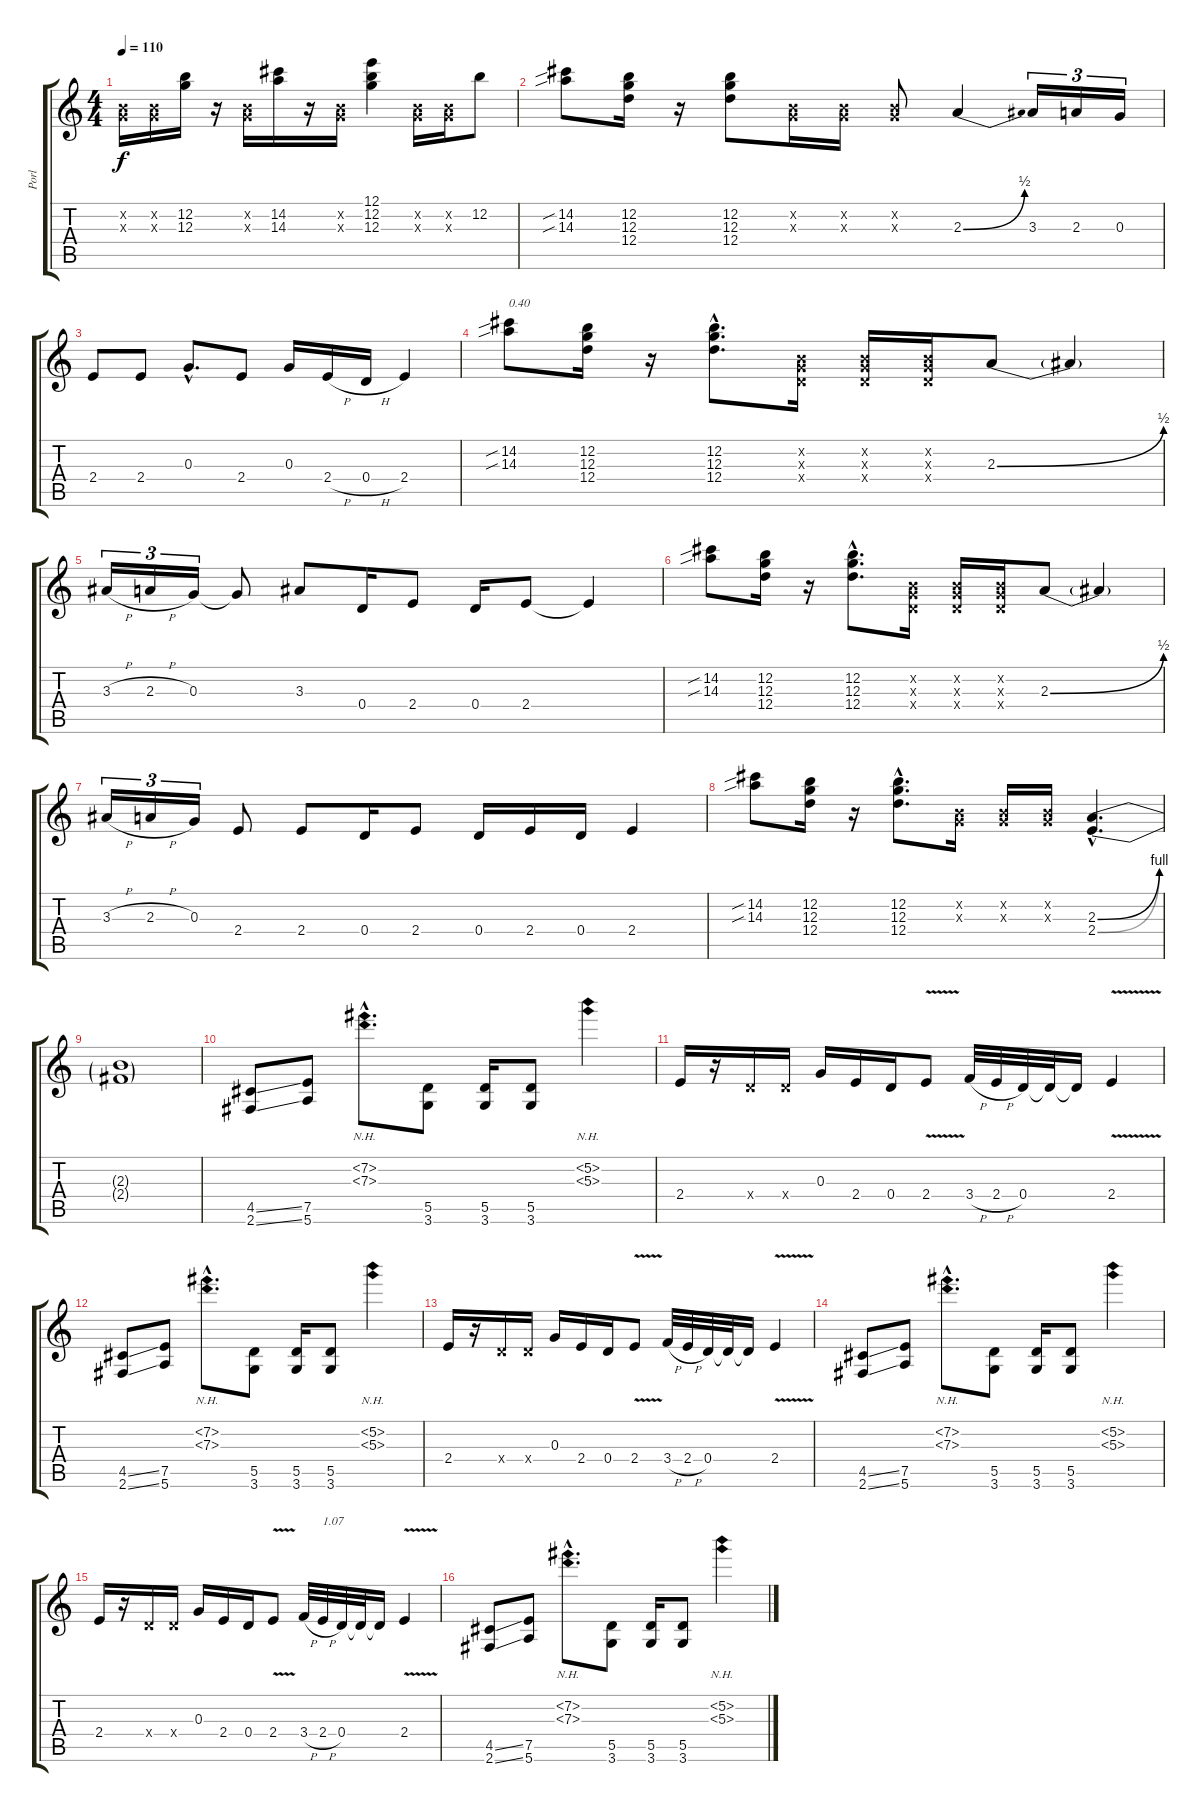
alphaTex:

\track ("Porl" "Porl") {instrument overdrivenguitar}
\staff {score tabs}
\tuning (E4 B3 G3 D3 A2 E2) {hide}
\ts (4 4)
\tempo 110
\clef g2
\ks c
(0.2{x} 0.3{x}).16{dy f} (0.2{x} 0.3{x}).16 (12.2 12.3).16 r.16 (0.2{x} 0.3{x}).16 (14.2 14.3).16 r.16 (0.2{x} 0.3{x}).16 (12.1 12.2 12.3).4 (0.2{x} 0.3{x}).16 (0.2{x} 0.3{x}).16 12.2.8 |
(14.2{sib} 14.3{sib}).8 (12.2 12.3 12.4).16 r.16 (12.2 12.3 12.4).8 (0.2{x} 0.3{x}).16 (0.2{x} 0.3{x}).16 (0.2{x} 0.3{x}).8 2.3{be (bend 0 0 60 2)}.4 3.3.16{tu (3 2)} 2.3.16{tu (3 2)} 0.3.16{tu (3 2)} |
2.4.8 2.4.8 0.3{hac}.8{d} 2.4.8 0.3.16 2.4{h}.16 0.4{h}.16 2.4.4 |
(14.2{sib} 14.3{sib}).8{txt "0.40"} (12.2 12.3 12.4).16 r.16 (12.2{hac} 12.3{hac} 12.4{hac}).8{d} (0.2{x} 0.3{x} 0.4{x}).16 (0.2{x} 0.3{x} 0.4{x}).16 (0.2{x} 0.3{x} 0.4{x}).16 2.3{be (bend 0 0 60 2)}.8 2.3{t}.4 |
3.3{h}.16{tu (3 2)} 2.3{h}.16{tu (3 2)} 0.3.16{tu (3 2)} 0.3{t}.8 3.3.8 0.4.16 2.4.8 0.4.16 2.4.8 2.4{t}.4 |
(14.2{sib} 14.3{sib}).8 (12.2 12.3 12.4).16 r.16 (12.2{hac} 12.3{hac} 12.4{hac}).8{d} (0.2{x} 0.3{x} 0.4{x}).16 (0.2{x} 0.3{x} 0.4{x}).16 (0.2{x} 0.3{x} 0.4{x}).16 2.3{be (bend 0 0 60 2)}.8 2.3{t}.4 |
3.3{h}.16{tu (3 2)} 2.3{h}.16{tu (3 2)} 0.3.16{tu (3 2)} 2.4.8 2.4.8 0.4.16 2.4.8 0.4.16 2.4.16 0.4.16 2.4.4 |
(14.2{sib} 14.3{sib}).8 (12.2 12.3 12.4).16 r.16 (12.2{hac} 12.3{hac} 12.4{hac}).8{d} (0.2{x} 0.3{x}).16 (0.2{x} 0.3{x}).16 (0.2{x} 0.3{x}).16 (2.3{be (bend 0 0 60 4) hac} 2.4{be (bend 0 0 60 4) hac}).4{d} |
(2.3{t} 2.4{t}).1 |
(4.5{ss} 2.6{ss}).8 (7.5 5.6).8 (7.2{nh hac} 7.3{nh hac}).8{d} (5.5 3.6).8 (5.5 3.6).16 (5.5 3.6).8 (5.2{nh} 5.3{nh}).4 |
2.4.16 r.16 0.4{x}.16 0.4{x}.16 0.3.16 2.4.16 0.4.16 2.4{v}.8 3.4{h}.32 2.4{h}.32 0.4.32 0.4{t}.32 0.4{t}.16 2.4{v}.4 |
(4.5{ss} 2.6{ss}).8 (7.5 5.6).8 (7.2{nh hac} 7.3{nh hac}).8{d} (5.5 3.6).8 (5.5 3.6).16 (5.5 3.6).8 (5.2{nh} 5.3{nh}).4 |
2.4.16 r.16 0.4{x}.16 0.4{x}.16 0.3.16 2.4.16 0.4.16 2.4{v}.8 3.4{h}.32 2.4{h}.32 0.4.32 0.4{t}.32 0.4{t}.16 2.4{v}.4 |
(4.5{ss} 2.6{ss}).8 (7.5 5.6).8 (7.2{nh hac} 7.3{nh hac}).8{d} (5.5 3.6).8 (5.5 3.6).16 (5.5 3.6).8 (5.2{nh} 5.3{nh}).4 |
2.4.16 r.16 0.4{x}.16 0.4{x}.16 0.3.16 2.4.16 0.4.16 2.4{v}.8 3.4{h}.32 2.4{h}.32{txt "1.07"} 0.4.32 0.4{t}.32 0.4{t}.16 2.4{v}.4 |
(4.5{ss} 2.6{ss}).8 (7.5 5.6).8 (7.2{nh hac} 7.3{nh hac}).8{d} (5.5 3.6).8 (5.5 3.6).16 (5.5 3.6).8 (5.2{nh} 5.3{nh}).4
